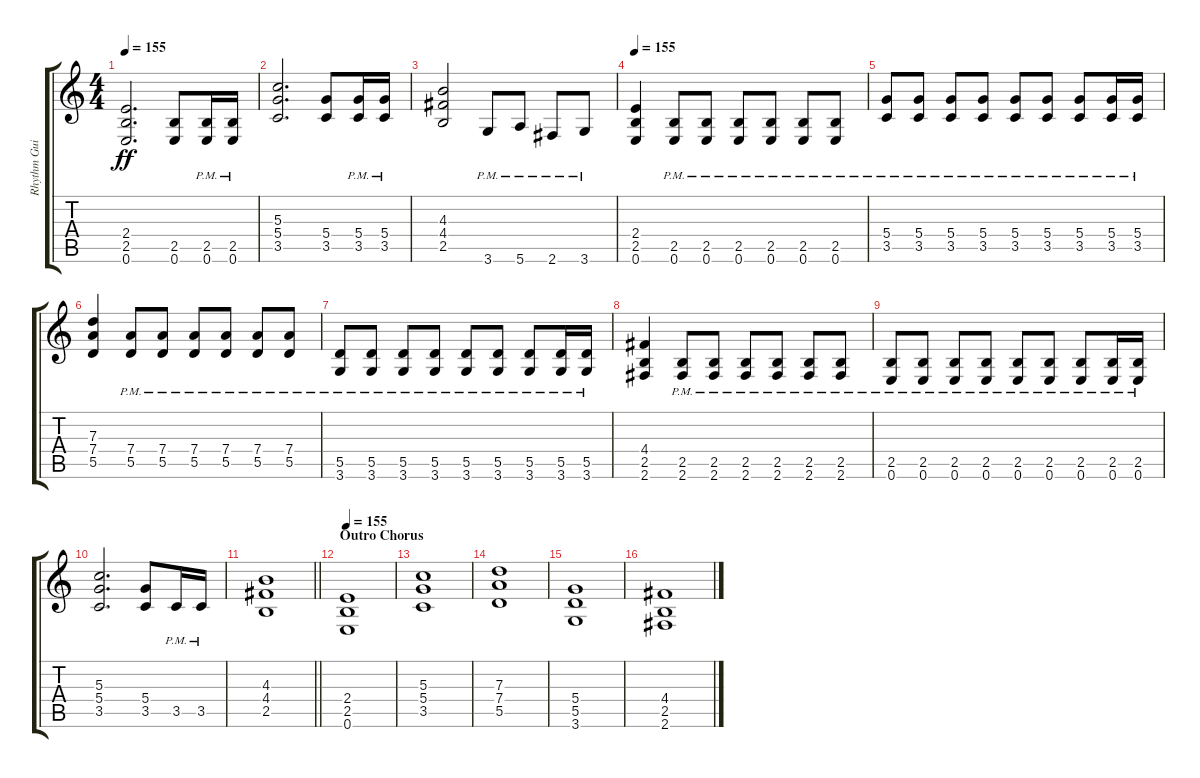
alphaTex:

\track ("Rhythm Guitar" "Rhythm Gui") {solo instrument overdrivenguitar}
\staff {score tabs}
\tuning (E4 B3 G3 D3 A2 E2) {hide}
\ts (4 4)
\tempo 155
\clef g2
\ks c
(2.4 2.5 0.6).2{d dy ff} (2.5 0.6).8 (2.5{pm} 0.6{pm}).16 (2.5{pm} 0.6{pm}).16 |
(5.3 5.4 3.5).2{d} (5.4 3.5).8 (5.4{pm} 3.5{pm}).16 (5.4{pm} 3.5{pm}).16 |
(4.3 4.4 2.5).2 3.6{pm}.8 5.6{pm}.8 2.6{pm}.8 3.6{pm}.8 |
\tempo 155
(2.4 2.5 0.6).4 (2.5{pm} 0.6{pm}).8 (2.5{pm} 0.6{pm}).8 (2.5{pm} 0.6{pm}).8 (2.5{pm} 0.6{pm}).8 (2.5{pm} 0.6{pm}).8 (2.5{pm} 0.6{pm}).8 |
(5.4{pm} 3.5{pm}).8 (5.4{pm} 3.5{pm}).8 (5.4{pm} 3.5{pm}).8 (5.4{pm} 3.5{pm}).8 (5.4{pm} 3.5{pm}).8 (5.4{pm} 3.5{pm}).8 (5.4{pm} 3.5{pm}).8 (5.4{pm} 3.5{pm}).16 (5.4{pm} 3.5{pm}).16 |
(7.3 7.4 5.5).4 (7.4{pm} 5.5{pm}).8 (7.4{pm} 5.5{pm}).8 (7.4{pm} 5.5{pm}).8 (7.4{pm} 5.5{pm}).8 (7.4{pm} 5.5{pm}).8 (7.4{pm} 5.5{pm}).8 |
(5.5{pm} 3.6{pm}).8 (5.5{pm} 3.6{pm}).8 (5.5{pm} 3.6{pm}).8 (5.5{pm} 3.6{pm}).8 (5.5{pm} 3.6{pm}).8 (5.5{pm} 3.6{pm}).8 (5.5{pm} 3.6{pm}).8 (5.5{pm} 3.6{pm}).16 (5.5{pm} 3.6{pm}).16 |
(4.4 2.5 2.6).4 (2.5{pm} 2.6{pm}).8 (2.5{pm} 2.6{pm}).8 (2.5{pm} 2.6{pm}).8 (2.5{pm} 2.6{pm}).8 (2.5{pm} 2.6{pm}).8 (2.5{pm} 2.6{pm}).8 |
(2.5{pm} 0.6{pm}).8 (2.5{pm} 0.6{pm}).8 (2.5{pm} 0.6{pm}).8 (2.5{pm} 0.6{pm}).8 (2.5{pm} 0.6{pm}).8 (2.5{pm} 0.6{pm}).8 (2.5{pm} 0.6{pm}).8 (2.5{pm} 0.6{pm}).16 (2.5{pm} 0.6{pm}).16 |
(5.3 5.4 3.5).2{d} (5.4 3.5).8 3.5{pm}.16 3.5{pm}.16 |
\barLineRight lightlight
(4.3 4.4 2.5).1 |
\section ("" "Outro Chorus")
\tempo 155
(2.4 2.5 0.6).1 |
(5.3 5.4 3.5).1 |
(7.3 7.4 5.5).1 |
(5.4 5.5 3.6).1 |
(4.4 2.5 2.6).1
